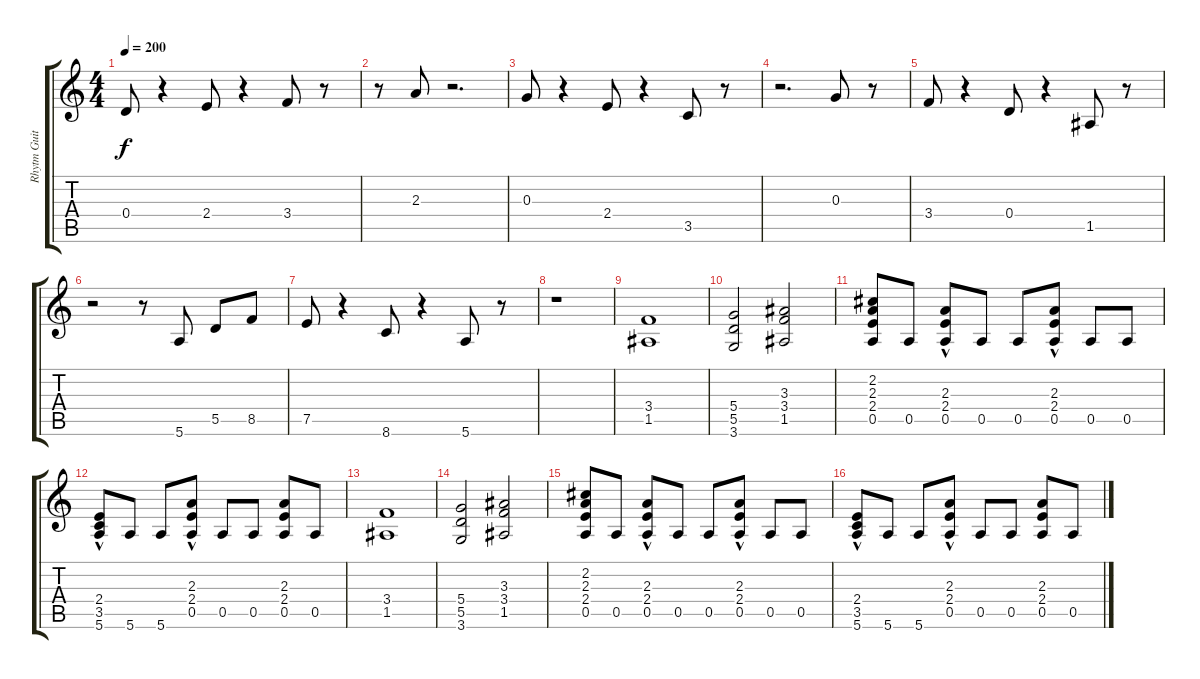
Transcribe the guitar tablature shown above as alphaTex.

\track ("Rhytm Guitar 1" "Rhytm Guit") {instrument distortionguitar}
\staff {score tabs}
\tuning (E4 B3 G3 D3 A2 E2) {hide}
\ts (4 4)
\tempo 200
\clef g2
\ks c
0.4.8{dy f volume 8} r.4 2.4.8 r.4 3.4.8 r.8 |
r.8 2.3.8 r.2{d} |
0.3.8 r.4 2.4.8 r.4 3.5.8 r.8 |
r.2{d} 0.3.8 r.8 |
3.4.8 r.4 0.4.8 r.4 1.5.8 r.8 |
r.2 r.8 5.6.8 5.5.8 8.5.8 |
7.5.8 r.4 8.6.8 r.4 5.6.8 r.8 |
r.1 |
(3.4 1.5).1{volume 14} |
(5.4 5.5 3.6).2 (3.3 3.4 1.5).2 |
(2.2 2.3 2.4 0.5).8 0.5.8 (2.3{hac} 2.4{hac} 0.5).8 0.5.8 0.5.8 (2.3{hac} 2.4{hac} 0.5).8 0.5.8 0.5.8 |
(2.4{hac} 3.5 5.6).8 5.6.8 5.6.8 (2.3{hac} 2.4{hac} 0.5).8 0.5.8 0.5.8 (2.3 2.4 0.5).8 0.5.8 |
(3.4 1.5).1 |
(5.4 5.5 3.6).2 (3.3 3.4 1.5).2 |
(2.2 2.3 2.4 0.5).8 0.5.8 (2.3{hac} 2.4{hac} 0.5).8 0.5.8 0.5.8 (2.3{hac} 2.4{hac} 0.5).8 0.5.8 0.5.8 |
(2.4{hac} 3.5 5.6).8 5.6.8 5.6.8 (2.3{hac} 2.4{hac} 0.5).8 0.5.8 0.5.8 (2.3 2.4 0.5).8 0.5.8
